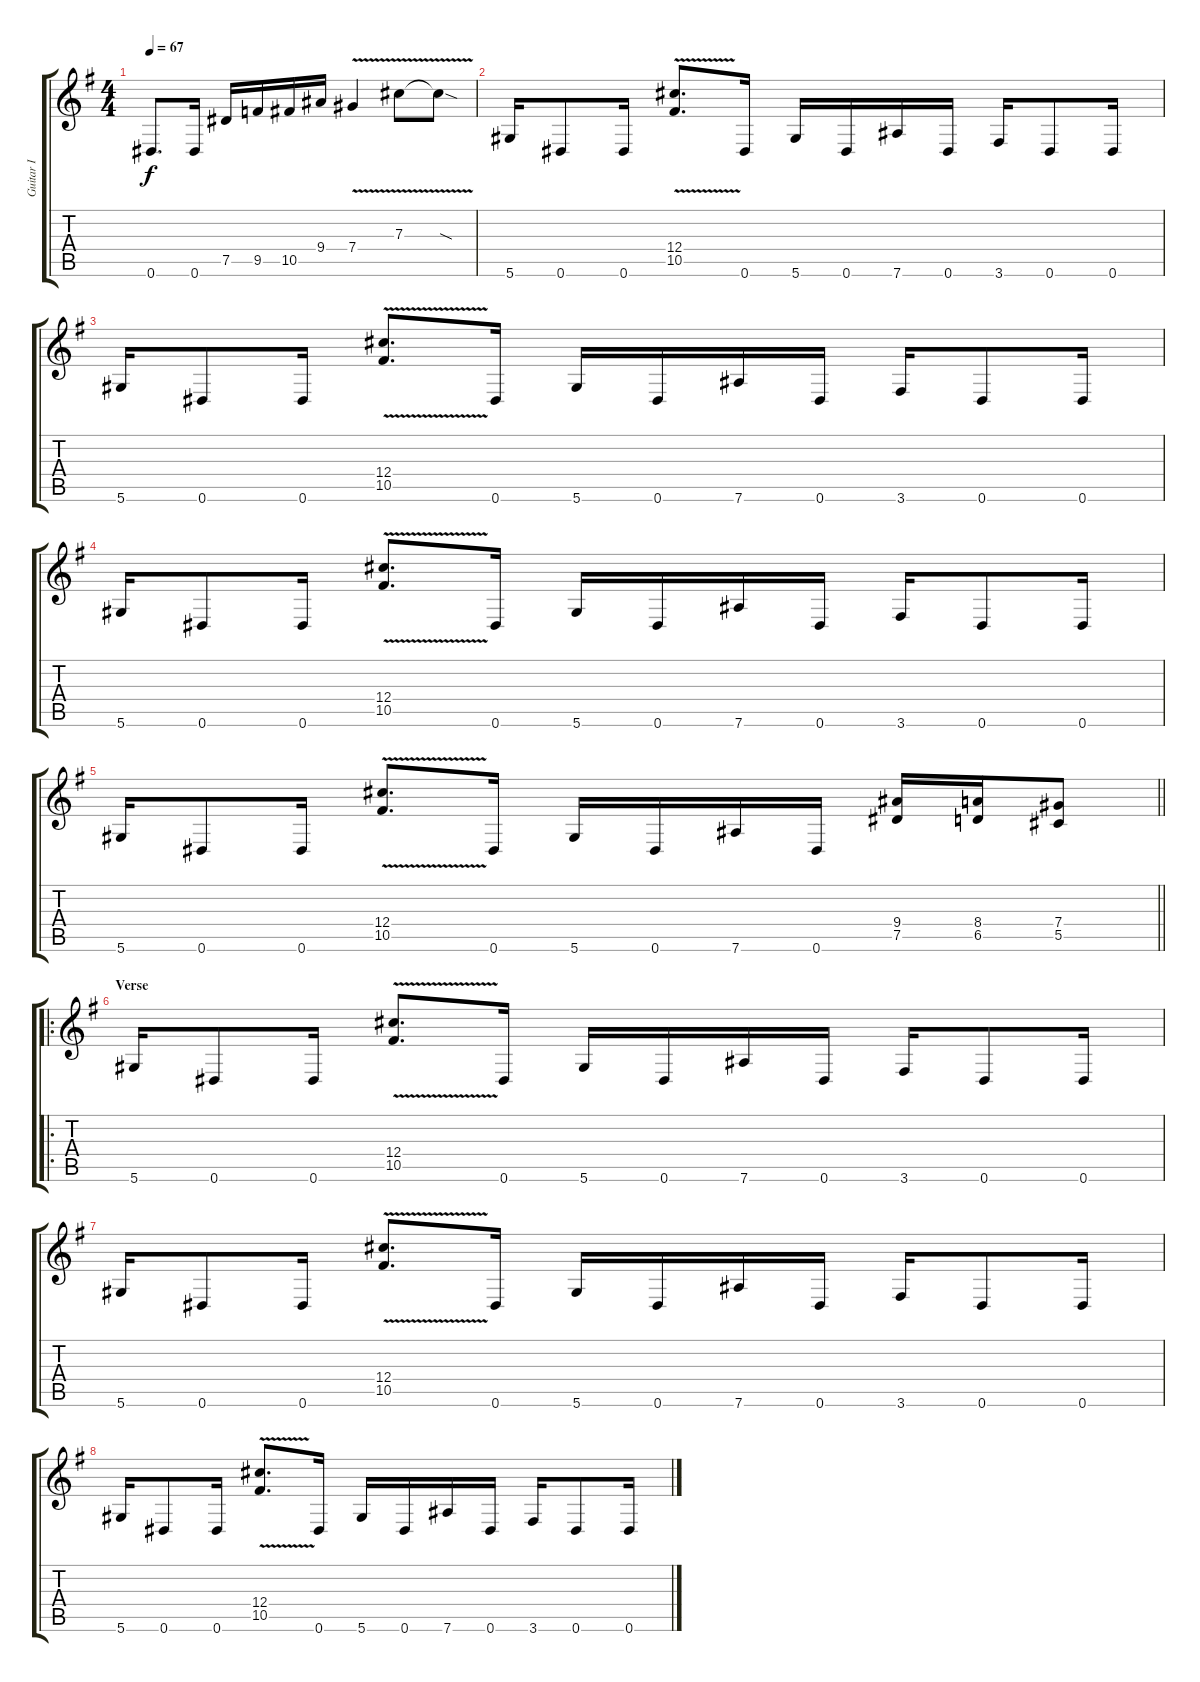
\track ("Guitar I" "Guitar I") {instrument distortionguitar}
\staff {score tabs}
\tuning (Eb4 Bb3 Gb3 Db3 Ab2 Eb2) {hide}
\ts (4 4)
\tempo 67
\clef g2
\ks eminor
0.6.8{d dy f} 0.6.16 7.5.16 9.5.16 10.5.16 9.4.16 7.4{v}.4 7.3{v}.8 7.3{sod t}.8 |
5.6.16 0.6.8 0.6.16 (12.4{v} 10.5{v}).8{d} 0.6.16 5.6.16 0.6.16 7.6.16 0.6.16 3.6.16 0.6.8 0.6.16 |
5.6.16 0.6.8 0.6.16 (12.4{v} 10.5{v}).8{d} 0.6.16 5.6.16 0.6.16 7.6.16 0.6.16 3.6.16 0.6.8 0.6.16 |
5.6.16 0.6.8 0.6.16 (12.4{v} 10.5{v}).8{d} 0.6.16 5.6.16 0.6.16 7.6.16 0.6.16 3.6.16 0.6.8 0.6.16 |
\barLineRight lightlight
5.6.16 0.6.8 0.6.16 (12.4{v} 10.5{v}).8{d} 0.6.16 5.6.16 0.6.16 7.6.16 0.6.16 (9.4 7.5).16 (8.4 6.5).16 (7.4 5.5).8 |
\ro
\section ("" "Verse")
5.6.16 0.6.8 0.6.16 (12.4{v} 10.5{v}).8{d} 0.6.16 5.6.16 0.6.16 7.6.16 0.6.16 3.6.16 0.6.8 0.6.16 |
5.6.16 0.6.8 0.6.16 (12.4{v} 10.5{v}).8{d} 0.6.16 5.6.16 0.6.16 7.6.16 0.6.16 3.6.16 0.6.8 0.6.16 |
5.6.16 0.6.8 0.6.16 (12.4{v} 10.5{v}).8{d} 0.6.16 5.6.16 0.6.16 7.6.16 0.6.16 3.6.16 0.6.8 0.6.16
